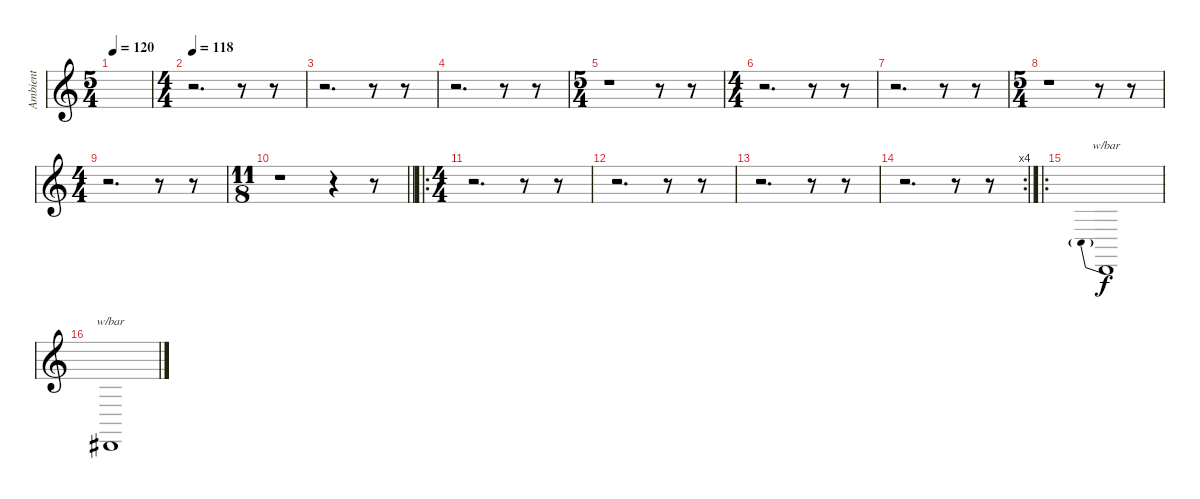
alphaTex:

\track ("Ambient" "Ambient") {instrument fx6goblins}
\staff {score}
\tuning (E4 B3 G3 D3 A2 E2) {hide}
\ts (5 4)
\tempo 120
\clef g2
\ks c
|
\ts (4 4)
\tempo 118
r.2{d} r.8 r.8 |
r.2{d} r.8 r.8 |
r.2{d} r.8 r.8 |
\ts (5 4)
r.1 r.8 r.8 |
\ts (4 4)
r.2{d} r.8 r.8 |
r.2{d} r.8 r.8 |
\ts (5 4)
r.1 r.8 r.8 |
\ts (4 4)
r.2{d} r.8 r.8 |
\ts (11 8)
\barLineRight lightlight
r.1 r.4 r.8 |
\ro
\ts (4 4)
r.2{d} r.8 r.8 |
r.2{d} r.8 r.8 |
r.2{d} r.8 r.8 |
\rc 4
r.2{d} r.8 r.8 |
\ro
3.5.1{tbe (predive default 0 -20 60 -20) dy f} |
1.6.1{tbe (hold default 0 -4 60 -4)}
